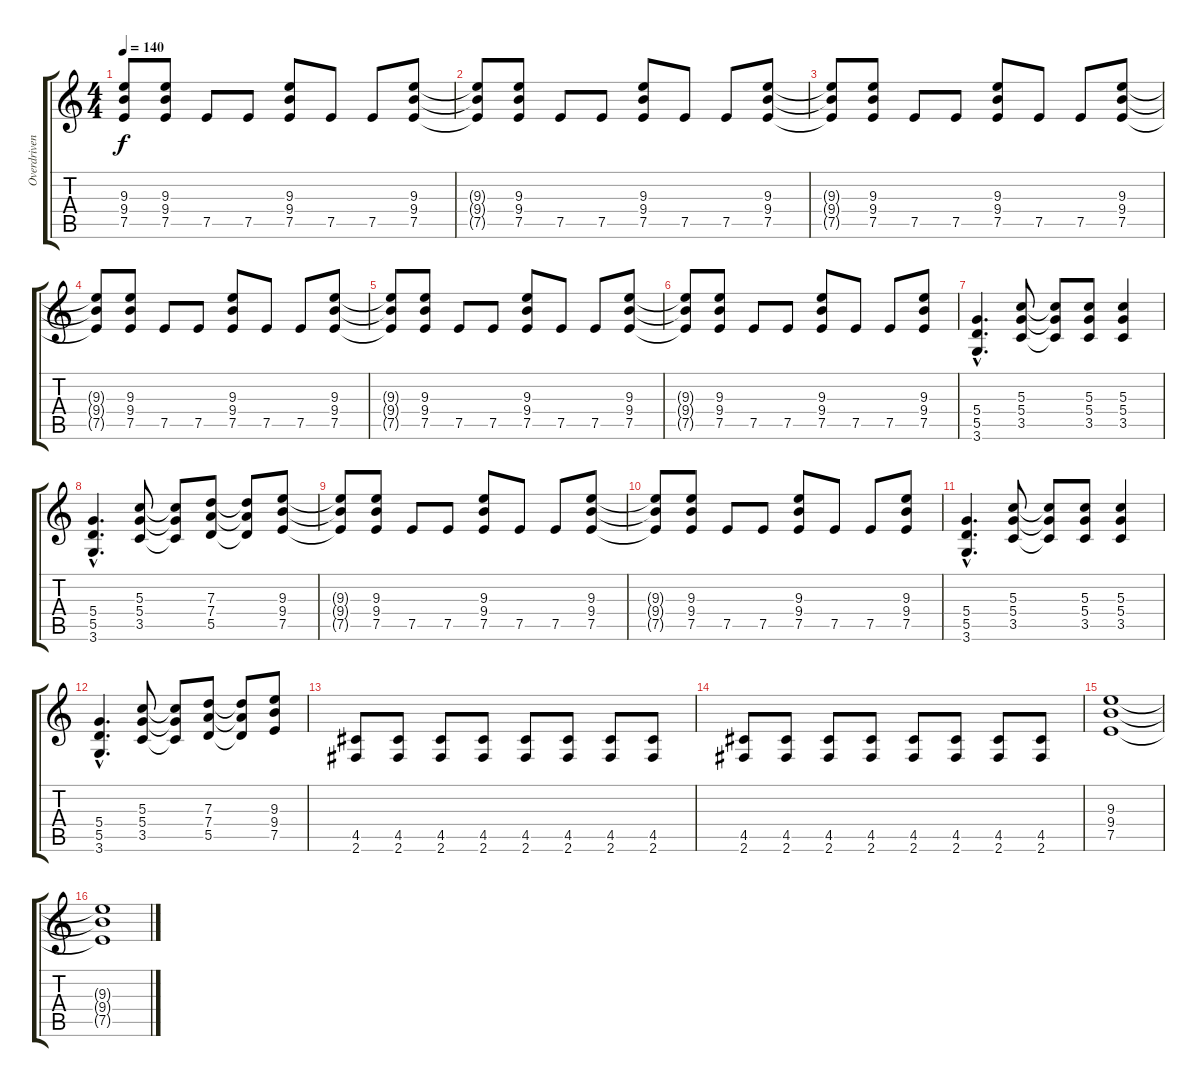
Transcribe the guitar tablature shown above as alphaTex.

\track ("Overdriven Guitar" "Overdriven") {instrument overdrivenguitar}
\staff {score tabs}
\tuning (E4 B3 G3 D3 A2 E2) {hide}
\ts (4 4)
\tempo 140
\clef g2
\ks c
(9.3{t} 9.4{t} 7.5{t}).8{dy f} (9.3 9.4 7.5).8 7.5.8 7.5.8 (9.3 9.4 7.5).8 7.5.8 7.5.8 (9.3 9.4 7.5).8 |
(9.3{t} 9.4{t} 7.5{t}).8 (9.3 9.4 7.5).8 7.5.8 7.5.8 (9.3 9.4 7.5).8 7.5.8 7.5.8 (9.3 9.4 7.5).8 |
(9.3{t} 9.4{t} 7.5{t}).8 (9.3 9.4 7.5).8 7.5.8 7.5.8 (9.3 9.4 7.5).8 7.5.8 7.5.8 (9.3 9.4 7.5).8 |
(9.3{t} 9.4{t} 7.5{t}).8 (9.3 9.4 7.5).8 7.5.8 7.5.8 (9.3 9.4 7.5).8 7.5.8 7.5.8 (9.3 9.4 7.5).8 |
(9.3{t} 9.4{t} 7.5{t}).8 (9.3 9.4 7.5).8 7.5.8 7.5.8 (9.3 9.4 7.5).8 7.5.8 7.5.8 (9.3 9.4 7.5).8 |
(9.3{t} 9.4{t} 7.5{t}).8 (9.3 9.4 7.5).8 7.5.8 7.5.8 (9.3 9.4 7.5).8 7.5.8 7.5.8 (9.3 9.4 7.5).8 |
(5.4{hac} 5.5{hac} 3.6{hac}).4{d} (5.3 5.4 3.5).8 (5.3{t} 5.4{t} 3.5{t}).8 (5.3 5.4 3.5).8 (5.3 5.4 3.5).4 |
(5.4{hac} 5.5{hac} 3.6{hac}).4{d} (5.3 5.4 3.5).8 (5.3{t} 5.4{t} 3.5{t}).8 (7.3 7.4 5.5).8 (7.3{t} 7.4{t} 5.5{t}).8 (9.3 9.4 7.5).8 |
(9.3{t} 9.4{t} 7.5{t}).8 (9.3 9.4 7.5).8 7.5.8 7.5.8 (9.3 9.4 7.5).8 7.5.8 7.5.8 (9.3 9.4 7.5).8 |
(9.3{t} 9.4{t} 7.5{t}).8 (9.3 9.4 7.5).8 7.5.8 7.5.8 (9.3 9.4 7.5).8 7.5.8 7.5.8 (9.3 9.4 7.5).8 |
(5.4{hac} 5.5{hac} 3.6{hac}).4{d} (5.3 5.4 3.5).8 (5.3{t} 5.4{t} 3.5{t}).8 (5.3 5.4 3.5).8 (5.3 5.4 3.5).4 |
(5.4{hac} 5.5{hac} 3.6{hac}).4{d} (5.3 5.4 3.5).8 (5.3{t} 5.4{t} 3.5{t}).8 (7.3 7.4 5.5).8 (7.3{t} 7.4{t} 5.5{t}).8 (9.3 9.4 7.5).8 |
(4.5 2.6).8 (4.5 2.6).8 (4.5 2.6).8 (4.5 2.6).8 (4.5 2.6).8 (4.5 2.6).8 (4.5 2.6).8 (4.5 2.6).8 |
(4.5 2.6).8 (4.5 2.6).8 (4.5 2.6).8 (4.5 2.6).8 (4.5 2.6).8 (4.5 2.6).8 (4.5 2.6).8 (4.5 2.6).8 |
(9.3 9.4 7.5).1 |
(9.3{t} 9.4{t} 7.5{t}).1
